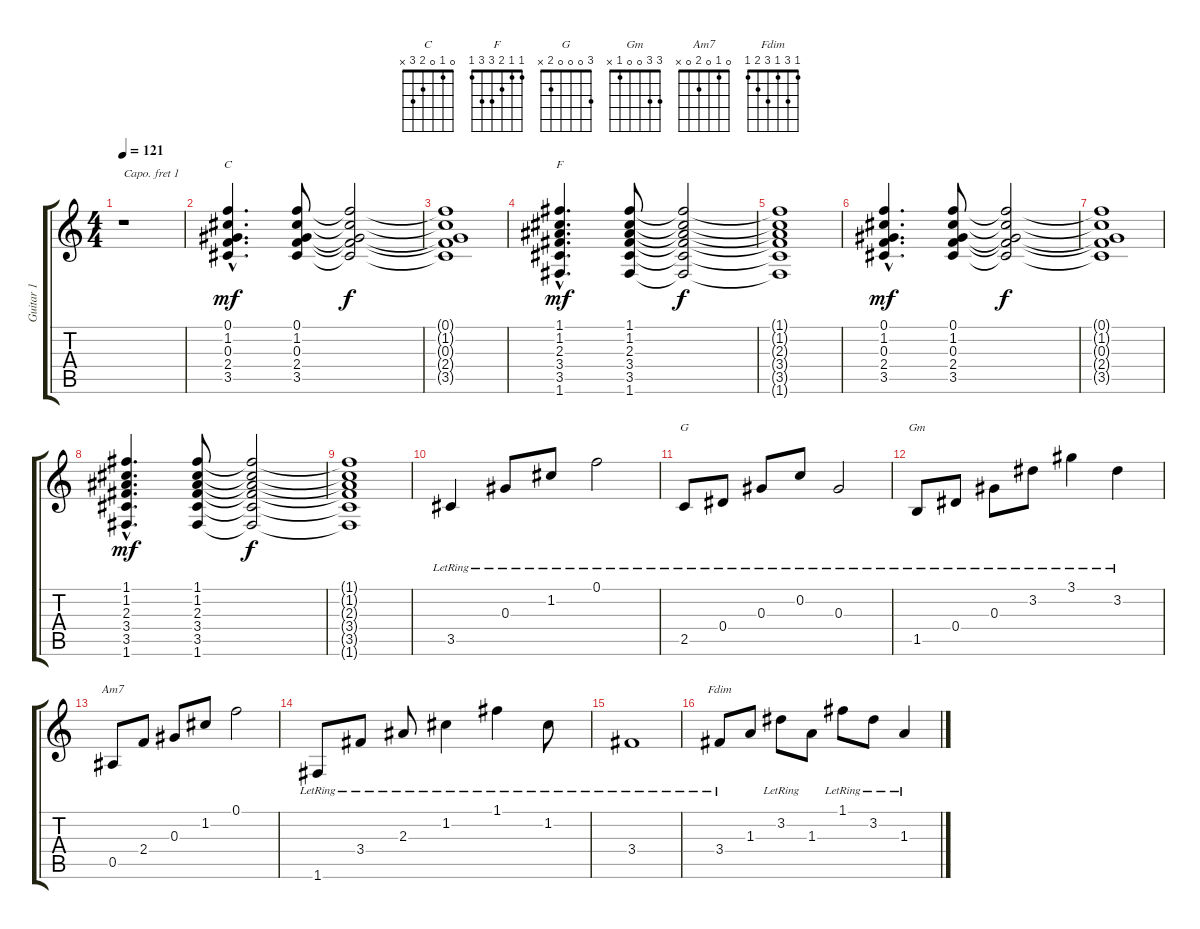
\track ("Guitar 1" "Guitar 1") {instrument acousticguitarsteel}
\staff {score tabs}
\capo 1
\tuning (E4 B3 G3 D3 A2 E2) {hide}
\chord ("C" 0 1 0 2 3 x)
\chord ("F" 1 1 2 3 3 1)
\chord ("G" 3 0 0 0 2 x)
\chord ("Gm" 3 3 0 0 1 x)
\chord ("Am7" 0 1 0 2 0 x)
\chord ("Fdim" 1 3 1 3 2 1)
\ts (4 4)
\tempo 121
\clef g2
\ks c
r.1{dy mf instrument acousticguitarsteel} |
(0.1{hac} 1.2{hac} 0.3{hac} 2.4{hac} 3.5{hac}).4{d ch "C"} (0.1 1.2 0.3 2.4 3.5).8 (0.1{t} 1.2{t} 0.3{t} 2.4{t} 3.5{t}).2{dy f} |
(0.1{t} 1.2{t} 0.3{t} 2.4{t} 3.5{t}).1 |
(1.1{hac} 1.2{hac} 2.3{hac} 3.4{hac} 3.5{hac} 1.6{hac}).4{d ch "F" dy mf} (1.1 1.2 2.3 3.4 3.5 1.6).8 (1.1{t} 1.2{t} 2.3{t} 3.4{t} 3.5{t} 1.6{t}).2{dy f} |
(1.1{t} 1.2{t} 2.3{t} 3.4{t} 3.5{t} 1.6{t}).1 |
(0.1{hac} 1.2{hac} 0.3{hac} 2.4{hac} 3.5{hac}).4{d dy mf} (0.1 1.2 0.3 2.4 3.5).8 (0.1{t} 1.2{t} 0.3{t} 2.4{t} 3.5{t}).2{dy f} |
(0.1{t} 1.2{t} 0.3{t} 2.4{t} 3.5{t}).1 |
(1.1{hac} 1.2{hac} 2.3{hac} 3.4{hac} 3.5{hac} 1.6{hac}).4{d dy mf} (1.1 1.2 2.3 3.4 3.5 1.6).8 (1.1{t} 1.2{t} 2.3{t} 3.4{t} 3.5{t} 1.6{t}).2{dy f} |
(1.1{t} 1.2{t} 2.3{t} 3.4{t} 3.5{t} 1.6{t}).1 |
3.5{lr}.4 0.3{lr}.8 1.2{lr}.8 0.1{lr}.2 |
2.5{lr}.8{ch "G"} 0.4{lr}.8 0.3{lr}.8 0.2{lr}.8 0.3{lr}.2 |
1.5{lr}.8{ch "Gm"} 0.4{lr}.8 0.3{lr}.8 3.2{lr}.8 3.1{lr}.4 3.2{lr}.4 |
0.5.8{ch "Am7"} 2.4.8 0.3.8 1.2.8 0.1.2 |
1.6{lr}.8 3.4{lr}.8 2.3{lr}.8 1.2{lr}.4 1.1{lr}.4 1.2{lr}.8 |
3.4{lr}.1 |
3.4{lr}.8{ch "Fdim"} 1.3.8 3.2{lr}.8 1.3.8 1.1{lr}.8 3.2{lr}.8 1.3{lr}.4
